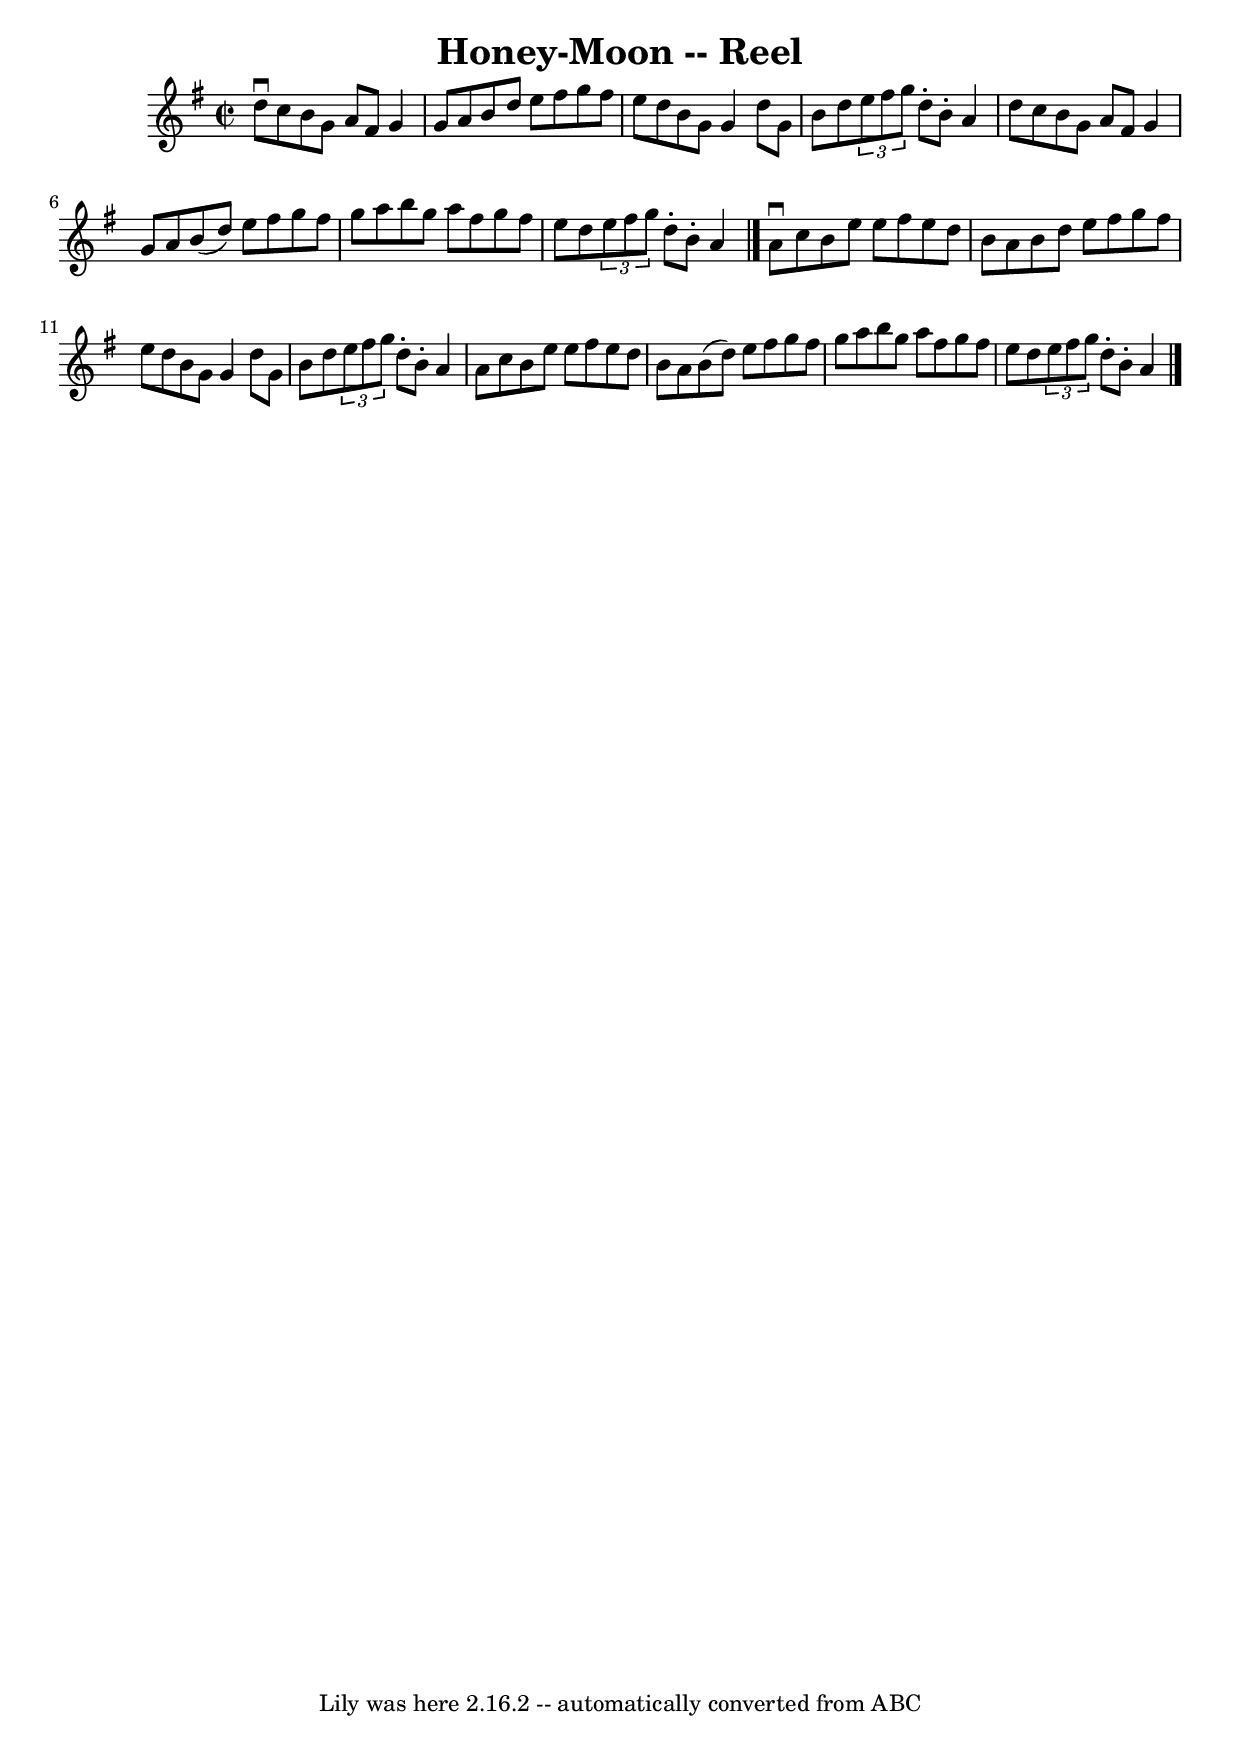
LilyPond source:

\version "2.7.40"
\include "Mammoth.ily"
\header {
	%% book = "Ryan's Mammoth Collection"
	crossRefNumber = "1"
	footnotes = ""
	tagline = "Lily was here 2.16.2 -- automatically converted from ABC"
	title = "Honey-Moon -- Reel"
}
voicedefault =  {
\set Score.defaultBarType = "empty"

\override Staff.TimeSignature #'style = #'C
 \time 2/2 \key g \major d''8^\downbow c''8  |
 b'8 g'8    
a'8 fis'8 g'4 g'8 a'8    |
 b'8 d''8 e''8 fis''8   
 g''8 fis''8 e''8 d''8    |
 b'8 g'8 g'4 d''8 g'8  
 b'8 d''8    |
   \times 2/3 { e''8 fis''8 g''8  } d''8 -.  
 b'8 -. a'4 d''8 c''8    |
 b'8 g'8 a'8 fis'8 g'4 
 g'8 a'8    |
 b'8 (d''8) e''8 fis''8 g''8 fis''8 
 g''8 a''8    |
 b''8 g''8 a''8 fis''8 g''8 fis''8  
 e''8 d''8    |
   \times 2/3 { e''8 fis''8 g''8  } d''8 -. 
 b'8 -. a'4    \bar "|." a'8^\downbow c''8  |
 b'8 e''8  
 e''8 fis''8 e''8 d''8 b'8 a'8    |
 b'8 d''8    
e''8 fis''8 g''8 fis''8 e''8 d''8    |
 b'8 g'8    
g'4 d''8 g'8 b'8 d''8    |
   \times 2/3 { e''8 fis''8   
 g''8  } d''8 -. b'8 -. a'4 a'8 c''8    |
 b'8 e''8    
e''8 fis''8 e''8 d''8 b'8 a'8    |
 b'8 (d''8)   
e''8 fis''8 g''8 fis''8 g''8 a''8    |
 b''8 g''8    
a''8 fis''8 g''8 fis''8 e''8 d''8    |
   \times 2/3 {   
e''8 fis''8 g''8  } d''8 -. b'8 -. a'4      \bar "|."   
}

\score{
    <<

	\context Staff="default"
	{
	    \voicedefault 
	}

    >>
	\layout {
	}
	\midi {}
}
